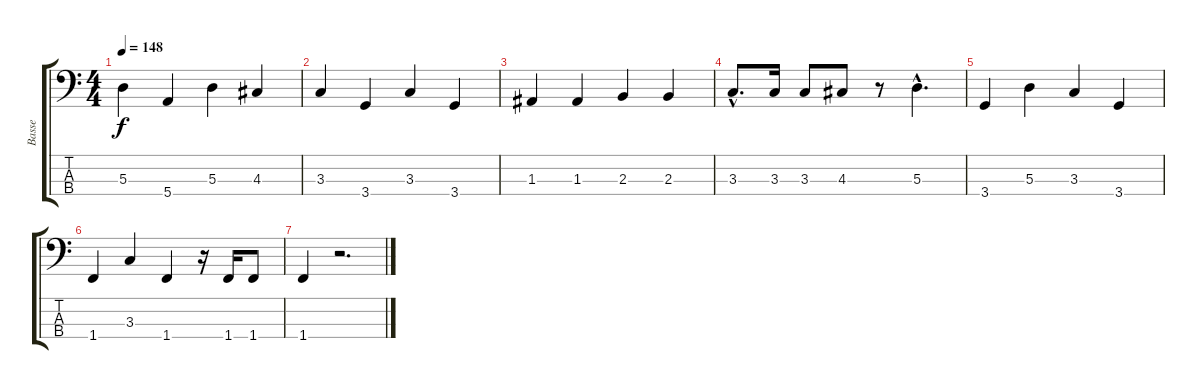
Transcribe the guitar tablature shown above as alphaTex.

\track ("Basse" "Basse") {instrument electricbasspick}
\staff {score tabs}
\tuning (G2 D2 A1 E1) {hide}
\ts (4 4)
\tempo 148
\clef f4
\ks c
5.3.4{dy f} 5.4.4 5.3.4 4.3.4 |
3.3.4 3.4.4 3.3.4 3.4.4 |
1.3.4 1.3.4 2.3.4 2.3.4 |
3.3{hac}.8{d} 3.3.16 3.3.8 4.3.8 r.8 5.3{hac}.4{d} |
3.4.4 5.3.4 3.3.4 3.4.4 |
1.4.4 3.3.4 1.4.4 r.16 1.4.16 1.4.8 |
1.4.4 r.2{d}
